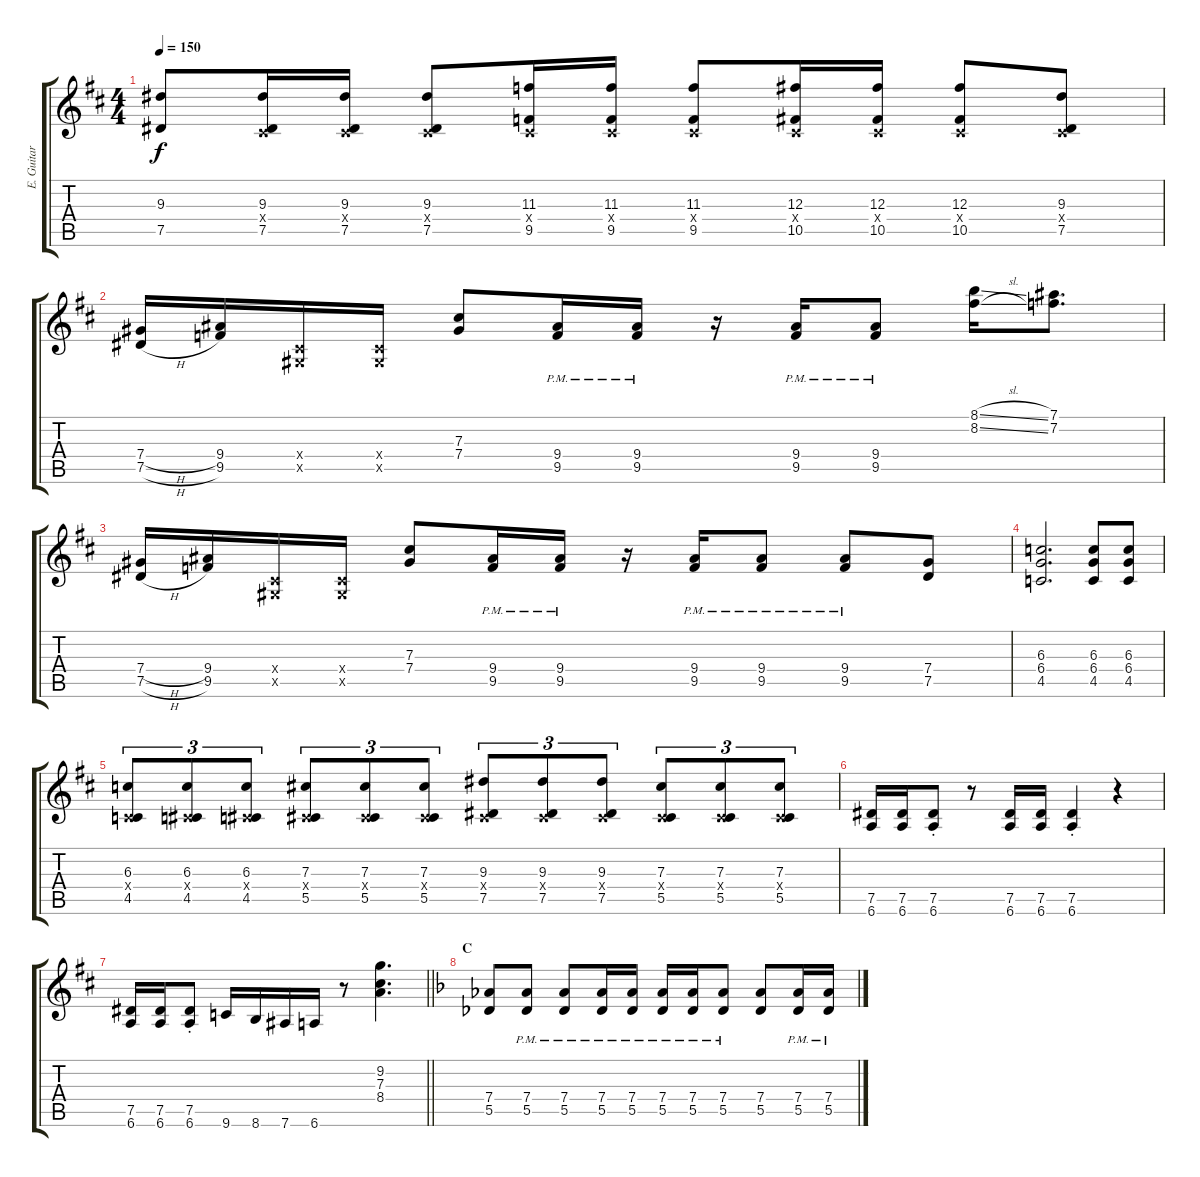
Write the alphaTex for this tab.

\track ("E. Guitar II" "E. Guitar ") {instrument distortionguitar}
\staff {score tabs}
\tuning (Eb4 Bb3 Gb3 Db3 Ab2 Eb2) {hide}
\ts (4 4)
\tempo 150
\clef g2
\ks d
(9.3{t} 7.5{t}).8{dy f} (9.3 0.4{x} 7.5).16 (9.3 0.4{x} 7.5).16 (9.3 0.4{x} 7.5).8 (11.3 0.4{x} 9.5).16 (11.3 0.4{x} 9.5).16 (11.3 0.4{x} 9.5).8 (12.3 0.4{x} 10.5).16 (12.3 0.4{x} 10.5).16 (12.3 0.4{x} 10.5).8 (9.3 0.4{x} 7.5).8 |
(7.4{h} 7.5{h}).16 (9.4 9.5).16 (0.4{x} 0.5{x}).16 (0.4{x} 0.5{x}).16 (7.3 7.4).8 (9.4{pm} 9.5{pm}).16 (9.4{pm} 9.5{pm}).16 r.16 (9.4{pm} 9.5{pm}).16 (9.4{pm} 9.5{pm}).8 (8.1{sl} 8.2{sl}).16 (7.1 7.2).8{d} |
(7.4{h} 7.5{h}).16 (9.4 9.5).16 (0.4{x} 0.5{x}).16 (0.4{x} 0.5{x}).16 (7.3 7.4).8 (9.4{pm} 9.5{pm}).16 (9.4{pm} 9.5{pm}).16 r.16 (9.4{pm} 9.5{pm}).16 (9.4{pm} 9.5{pm}).8 (9.4{pm} 9.5{pm}).8 (7.4 7.5).8 |
(6.3 6.4 4.5).2{d} (6.3 6.4 4.5).8 (6.3 6.4 4.5).8 |
(6.3 0.4{x} 4.5).8{tu (3 2)} (6.3 0.4{x} 4.5).8{tu (3 2)} (6.3 0.4{x} 4.5).8{tu (3 2)} (7.3 0.4{x} 5.5).8{tu (3 2)} (7.3 0.4{x} 5.5).8{tu (3 2)} (7.3 0.4{x} 5.5).8{tu (3 2)} (9.3 0.4{x} 7.5).8{tu (3 2)} (9.3 0.4{x} 7.5).8{tu (3 2)} (9.3 0.4{x} 7.5).8{tu (3 2)} (7.3 0.4{x} 5.5).8{tu (3 2)} (7.3 0.4{x} 5.5).8{tu (3 2)} (7.3 0.4{x} 5.5).8{tu (3 2)} |
(7.5 6.6).16 (7.5 6.6).16 (7.5{st} 6.6{st}).8 r.8 (7.5 6.6).16 (7.5 6.6).16 (7.5{st} 6.6{st}).4 r.4 |
\barLineRight lightlight
(7.5 6.6).16 (7.5 6.6).16 (7.5{st} 6.6{st}).8 9.6.16 8.6.16 7.6.16 6.6.16 r.8 (9.2 7.3 8.4).4{d} |
\section ("" "C")
\ks f
(7.4 5.5).8 (7.4{pm} 5.5{pm}).8 (7.4{pm} 5.5{pm}).8 (7.4{pm} 5.5{pm}).16 (7.4{pm} 5.5{pm}).16 (7.4{pm} 5.5{pm}).16 (7.4{pm} 5.5{pm}).16 (7.4{pm} 5.5{pm}).8 (7.4 5.5).8 (7.4{pm} 5.5{pm}).16 (7.4{pm} 5.5{pm}).16
